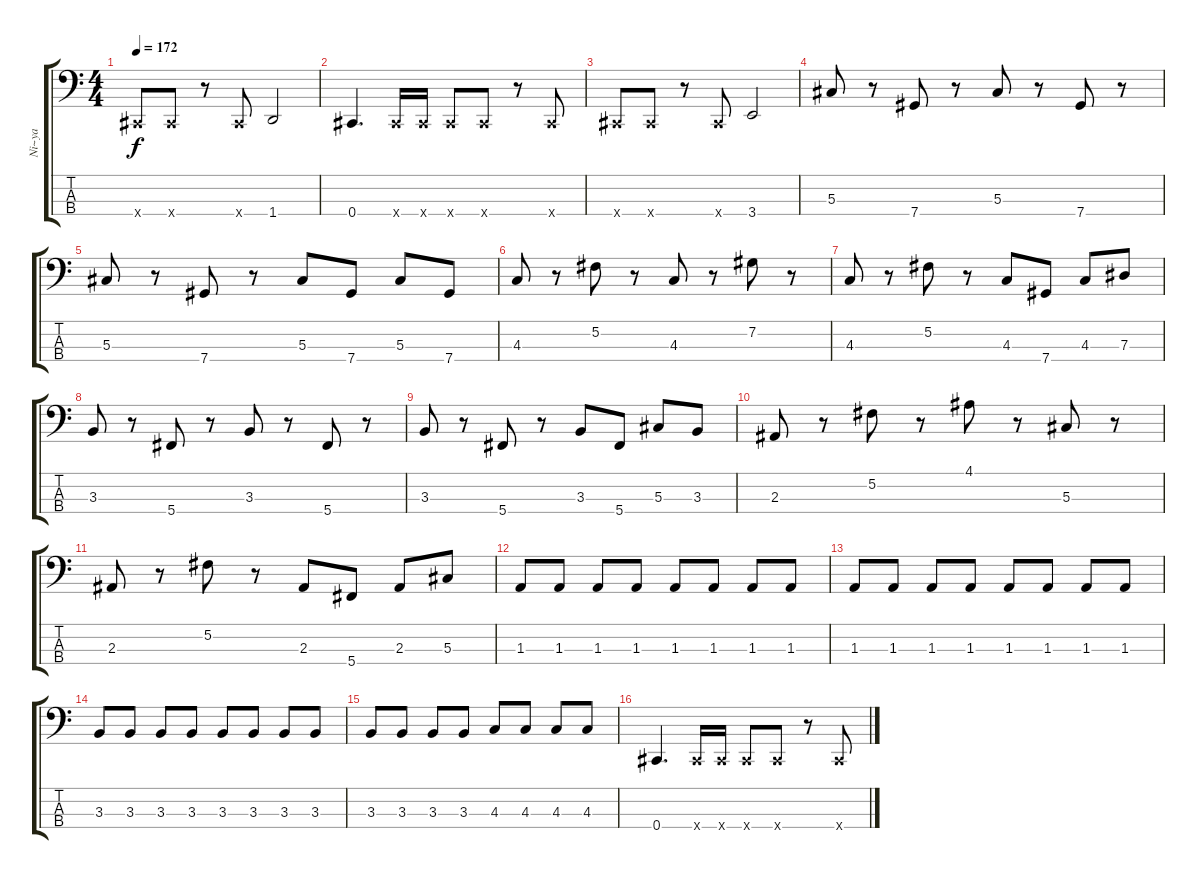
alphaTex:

\track ("Ni~ya" "Ni~ya") {instrument electricbasspick}
\staff {score tabs}
\tuning (Gb2 Db2 Ab1 Db1) {hide}
\ts (4 4)
\tempo 172
\clef f4
\ks c
0.4{x}.8{dy f} 0.4{x}.8 r.8 0.4{x}.8 1.4.2 |
0.4.4{d} 0.4{x}.16 0.4{x}.16 0.4{x}.8 0.4{x}.8 r.8 0.4{x}.8 |
0.4{x}.8 0.4{x}.8 r.8 0.4{x}.8 3.4.2 |
5.3.8 r.8 7.4.8 r.8 5.3.8 r.8 7.4.8 r.8 |
5.3.8 r.8 7.4.8 r.8 5.3.8 7.4.8 5.3.8 7.4.8 |
4.3.8 r.8 5.2.8 r.8 4.3.8 r.8 7.2.8 r.8 |
4.3.8 r.8 5.2.8 r.8 4.3.8 7.4.8 4.3.8 7.3.8 |
3.3.8 r.8 5.4.8 r.8 3.3.8 r.8 5.4.8 r.8 |
3.3.8 r.8 5.4.8 r.8 3.3.8 5.4.8 5.3.8 3.3.8 |
2.3.8 r.8 5.2.8 r.8 4.1.8 r.8 5.3.8 r.8 |
2.3.8 r.8 5.2.8 r.8 2.3.8 5.4.8 2.3.8 5.3.8 |
1.3.8 1.3.8 1.3.8 1.3.8 1.3.8 1.3.8 1.3.8 1.3.8 |
1.3.8 1.3.8 1.3.8 1.3.8 1.3.8 1.3.8 1.3.8 1.3.8 |
3.3.8 3.3.8 3.3.8 3.3.8 3.3.8 3.3.8 3.3.8 3.3.8 |
3.3.8 3.3.8 3.3.8 3.3.8 4.3.8 4.3.8 4.3.8 4.3.8 |
0.4.4{d} 0.4{x}.16 0.4{x}.16 0.4{x}.8 0.4{x}.8 r.8 0.4{x}.8
